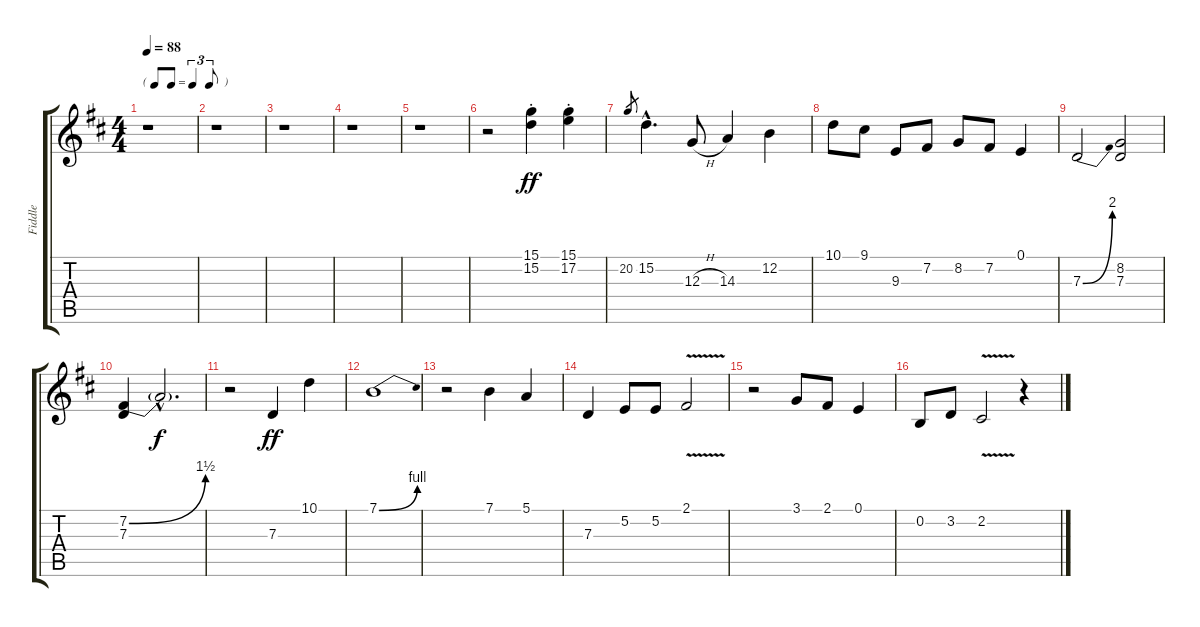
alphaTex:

\track ("Fiddle" "Fiddle") {instrument fiddle}
\staff {score tabs}
\tuning (E4 B3 G3 D3 A2 E2) {hide}
\ts (4 4)
\tf triplet8th
\tempo 88
\clef g2
\ks d
r.1{dy f} |
r.1 |
r.1 |
r.1 |
r.1 |
r.2 (15.1{st} 15.2{st}).4{dy ff} (15.1{st} 17.2{st}).4 |
20.2.8{gr} 15.2{hac}.4{d} 12.3{h}.8 14.3.4 12.2.4 |
10.1.8 9.1.8 9.3.8 7.2.8 8.2.8 7.2.8 0.1.4 |
7.3{be (bend 0 0 60 8)}.2 (8.2 7.3).2 |
(7.2{be (bend 0 0 60 6)} 7.3).4 7.2{hac t}.2{d dy f} |
r.2{volume 10} 7.3.4{dy ff} 10.1.4 |
7.1{be (bend 0 0 60 4)}.1 |
r.2 7.1.4 5.1.4 |
7.3.4 5.2.8 5.2.8 2.1{v}.2 |
r.2 3.1.8 2.1.8 0.1.4 |
0.2.8 3.2.8 2.2{v}.2 r.4
